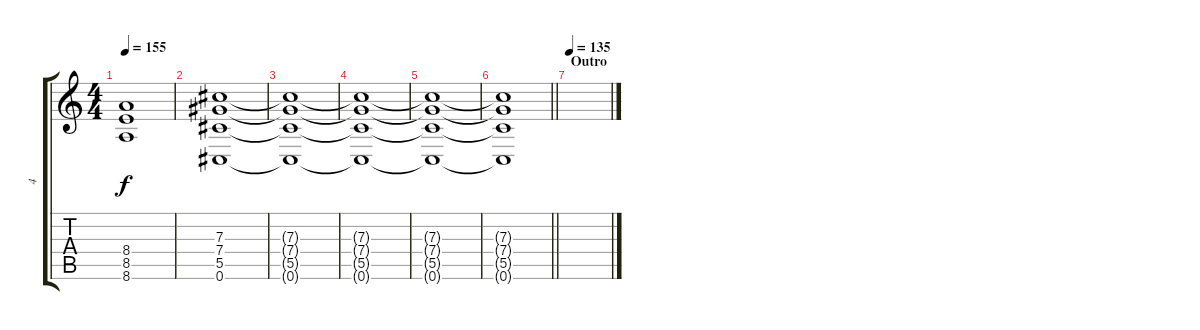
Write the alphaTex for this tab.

\track ("4" "4") {instrument overdrivenguitar}
\staff {score tabs}
\tuning (Eb4 Bb3 Gb3 Db3 Ab2 Db2) {hide}
\ts (4 4)
\tempo 155
\clef g2
\ks c
(8.4 8.5 8.6).1{dy f} |
(7.3 7.4 5.5 0.6).1 |
(7.3{t} 7.4{t} 5.5{t} 0.6{t}).1 |
(7.3{t} 7.4{t} 5.5{t} 0.6{t}).1 |
(7.3{t} 7.4{t} 5.5{t} 0.6{t}).1 |
\barLineRight lightlight
(7.3{t} 7.4{t} 5.5{t} 0.6{t}).1{volume 2} |
\section ("" "Outro")
\tempo 135
